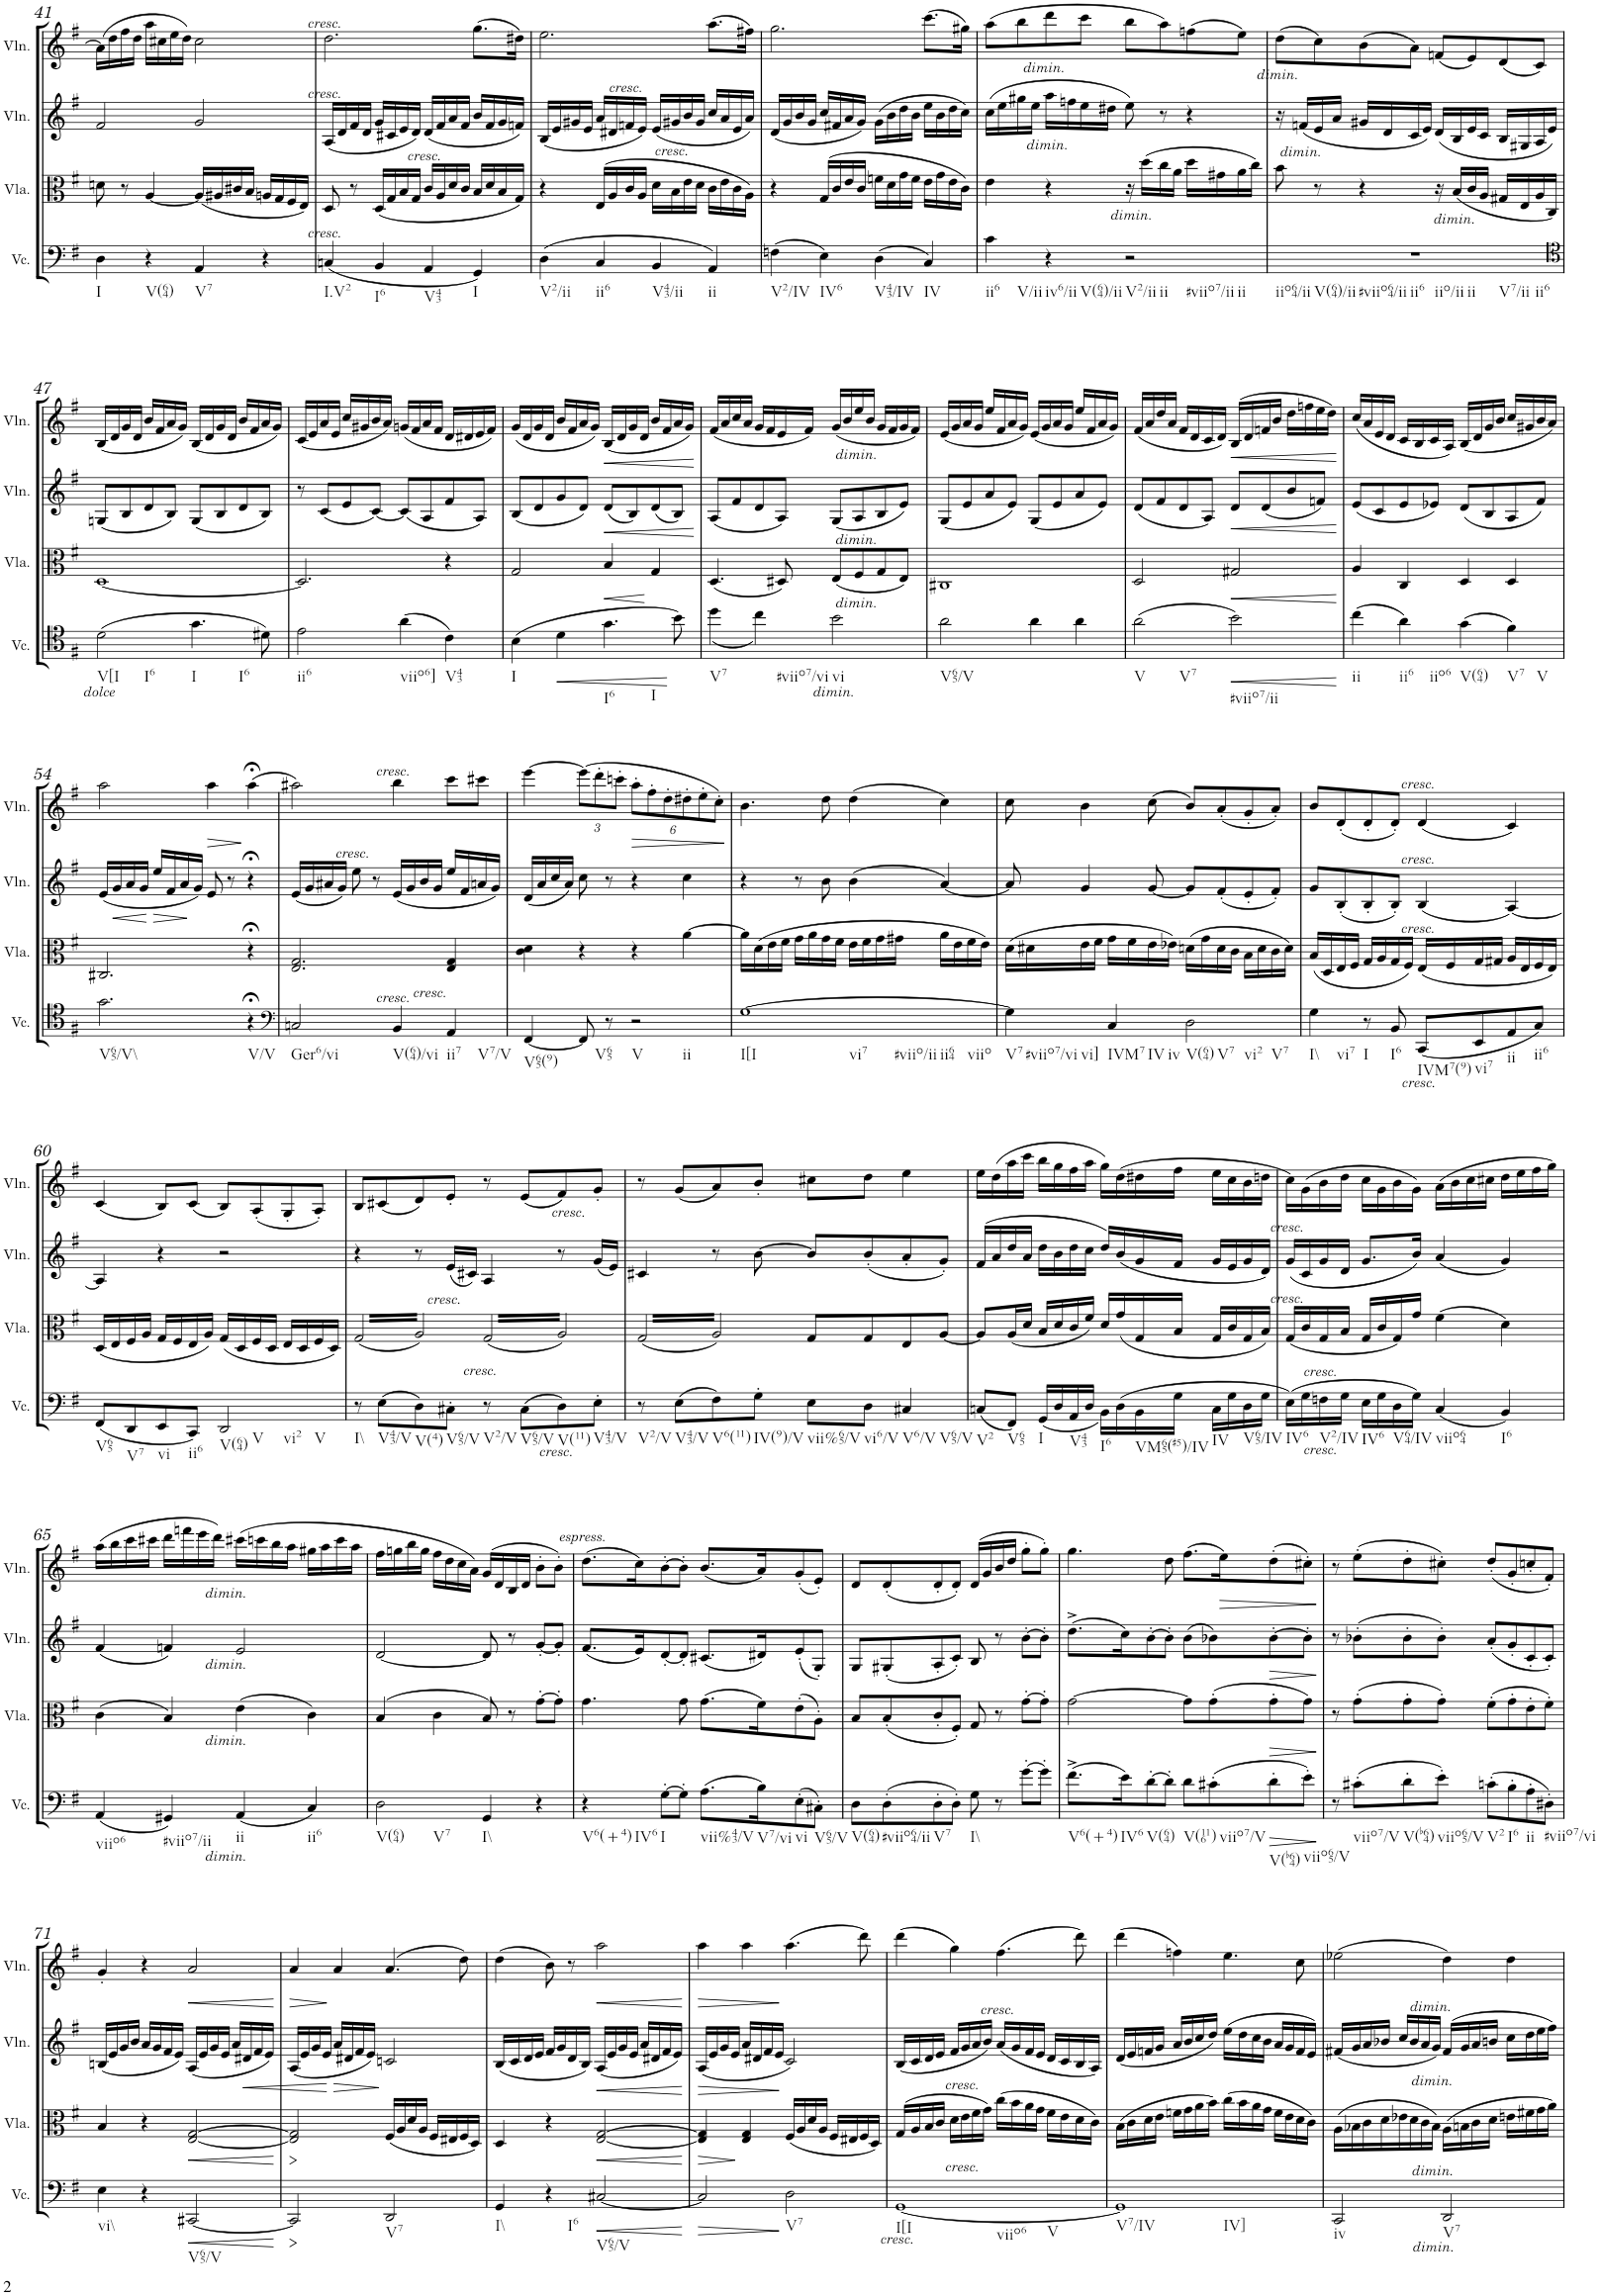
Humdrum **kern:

**kern	**dynam	**kern	**dynam	**kern	**dynam	**kern	**dynam
*part4	*part4	*part3	*part3	*part2	*part2	*part1	*part1
*staff4	*staff4	*staff3	*staff3	*staff2	*staff2	*staff1	*staff1
*I"Violoncello	*	*I"Viola	*	*I"Violin	*	*I"Violin	*
*I'Vc.	*	*I'Vla.	*	*I'Vln.	*	*I'Vln.	*
!!LO:PB:g=z
*clefF4	*	*clefC3	*	*clefG2	*	*clefG2	*
*k[f#]	*	*k[f#]	*	*k[f#]	*	*k[f#]	*
*M4/4	*	*M4/4	*	*M4/4	*	*M4/4	*
*met(c)	*	*met(c)	*	*met(c)	*	*met(c)	*
=41	=41	=41	=41	=41	=41	=41	=41
!LO:TX:b:t=I	!	!	!	!	!	!	!
4D\	.	8dn\	.	2f#/	.	(16a\LL]	.
.	.	.	.	.	.	16dd\	.
.	.	8r	.	.	.	16ff#\	.
.	.	.	.	.	.	16dd\JJ	.
!LO:TX:b:t=V(64)	!	!	!	!	!	!	!
4r	.	[4A/	.	.	.	16aa\LL	.
.	.	.	.	.	.	16cc#X\	.
.	.	.	.	.	.	16ee\	.
.	.	.	.	.	.	16dd\JJ)	.
!LO:TX:b:t=V7	!	!	!	!	!	!	!
4AA/	.	(16A/LL]	.	2g/	.	2cc#\	.
.	.	16A#X/	.	.	.	.	.
.	.	16c#X/	.	.	.	.	.
.	.	16B/JJ	.	.	.	.	.
4r	.	16An/LL	.	.	.	.	.
.	.	16G/	.	.	.	.	.
.	.	16F#/	.	.	.	.	.
.	.	16E/JJ)	.	.	.	.	.
=42	=42	=42	=42	=42	=42	=42	=42
!	!	!	!	!	!	!LO:TX:a:i:t=cresc.	!
!	!	!	!	!LO:TX:a:i:t=cresc.	!	!	!
!LO:TX:a:i:t=cresc.	!	!	!	!	!	!	!
!LO:TX:b:t=I.V2	!	!	!	!	!	!	!
(4Cn/	.	8D/	.	(16A/LL	.	2.dd\	.
.	.	.	.	16d/	.	.	.
.	.	8r	.	16f#/	.	.	.
.	.	.	.	16d/JJ	.	.	.
!LO:TX:b:t=I6	!	!	!	!	!	!	!
4BB/	.	(16D/LL	.	16g/LL	.	.	.
.	.	16G/	.	16c#X/	.	.	.
.	.	16B/	.	16e/	.	.	.
.	.	16G/JJ	.	16d/JJ)	.	.	.
!	!	!LO:TX:a:i:t=cresc.	!	!	!	!	!
!LO:TX:b:t=V43	!	!	!	!	!	!	!
4AA/	.	16c/LL	.	(16d/LL	.	.	.
.	.	16A/	.	16f#/	.	.	.
.	.	16d/	.	16a/	.	.	.
.	.	16c/JJ	.	16f#/JJ	.	.	.
!LO:TX:b:t=I	!	!	!	!	!	!	!
4GG/)	.	16B/LL	.	16b/LL	.	(8.gg\L	.
.	.	16d/	.	16f#/	.	.	.
.	.	16B/	.	16g/	.	.	.
.	.	16G/JJ)	.	16fn/JJ)	.	16dd#X\Jk)	.
=43	=43	=43	=43	=43	=43	=43	=43
!LO:TX:b:t=V2/ii	!	!	!	!	!	!	!
(4D\	.	4r	.	(16B/LL	.	2.ee\	.
.	.	.	.	16e/	.	.	.
.	.	.	.	16g#X/	.	.	.
.	.	.	.	16e/JJ	.	.	.
!LO:TX:b:t=ii6	!	!	!	!	!	!	!
4C/	.	(16E/LL	.	16a/LL	.	.	.
.	.	16A/	.	16d#X/	.	.	.
!	!	!	!	!LO:TX:a:i:t=cresc.	!	!	!
.	.	16c/	.	16fn/	.	.	.
.	.	16A/JJ	.	16e/JJ)	.	.	.
!LO:TX:b:t=V43/ii	!	!	!	!	!	!	!
4BB/	.	16d\LL	.	(16e/LL	.	.	.
!	!	!LO:TX:a:i:t=cresc.	!	!	!	!	!
.	.	16B\	.	16g#X/	.	.	.
.	.	16e\	.	16b/	.	.	.
.	.	16d\JJ	.	16g#/JJ	.	.	.
!LO:TX:b:t=ii	!	!	!	!	!	!	!
4AA/)	.	16c\LL	.	16cc/LL	.	(8.aa\L	.
.	.	16e\	.	16a/	.	.	.
.	.	16c\	.	16e/	.	.	.
.	.	16A\JJ)	.	16a/JJ)	.	16ff#X\Jk)	.
=44	=44	=44	=44	=44	=44	=44	=44
!LO:TX:b:t=V2/IV	!	!	!	!	!	!	!
(4Fn\	.	4r	.	(16d/LL	.	2.gg\	.
.	.	.	.	16g/	.	.	.
.	.	.	.	16b/	.	.	.
.	.	.	.	16g/JJ	.	.	.
!LO:TX:b:t=IV6	!	!	!	!	!	!	!
4E\)	.	(16G/LL	.	16cc/LL	.	.	.
.	.	16c/	.	16f#X/	.	.	.
.	.	16e/	.	16a/	.	.	.
.	.	16c/JJ	.	16g/JJ)	.	.	.
!LO:TX:b:t=V43/IV	!	!	!	!	!	!	!
(4D\	.	16fn\LL	.	(16g\LL	.	.	.
.	.	16d\	.	16b\	.	.	.
.	.	16g\	.	16dd\	.	.	.
.	.	16f\JJ	.	16b\JJ	.	.	.
!LO:TX:b:t=IV	!	!	!	!	!	!	!
4C/)	.	16e\LL	.	16ee\LL	.	(8.ccc\L	.
.	.	16g\	.	16b\	.	.	.
.	.	16e\	.	16dd\	.	.	.
.	.	16c\JJ)	.	16cc\JJ)	.	16gg#X\Jk)	.
=45	=45	=45	=45	=45	=45	=45	=45
!LO:TX:b:t=ii6	!	!	!	!	!	!	!
!LO:TX:b:t=V/ii	!	!	!	!	!	!	!
4c\	.	4e\	.	(16cc\LL	.	(8aa\L	.
.	.	.	.	16ee\	.	.	.
.	.	.	.	16gg#X\	.	8bb\	.
.	.	.	.	16ee\JJ	.	.	.
!	!	!	!	!	!	!LO:TX:b:i:t=dimin.	!
!	!	!	!	!LO:TX:b:i:t=dimin.	!	!	!
!LO:TX:b:t=iv6/ii	!	!	!	!	!	!	!
!LO:TX:b:t=V(64)/ii	!	!	!	!	!	!	!
4r	.	4r	.	16aa\LL	.	8ddd\	.
.	.	.	.	16ffn\	.	.	.
.	.	.	.	16ee\	.	8ccc\J	.
.	.	.	.	16dd#X\JJ	.	.	.
!LO:TX:b:t=V2/ii	!	!	!	!	!	!	!
!LO:TX:b:t=ii	!	!	!	!	!	!	!
!LO:TX:b:t=#viio7/ii	!	!	!	!	!	!	!
!LO:TX:b:t=ii	!	!	!	!	!	!	!
2r	.	16r	.	8ee\)	.	8bb\L	.
!	!	!LO:TX:b:i:t=dimin.	!	!	!	!	!
.	.	(16dd\LL	.	.	.	.	.
.	.	16cc\	.	8r	.	8aa\)	.
.	.	16a\JJ	.	.	.	.	.
.	.	16dd\LL	.	4r	.	(8ffn\	.
.	.	16g#X\	.	.	.	.	.
.	.	16a\	.	.	.	8ee\J)	.
.	.	16cc\JJ)	.	.	.	.	.
=46	=46	=46	=46	=46	=46	=46	=46
!	!	!	!	!	!	!LO:TX:b:i:t=dimin.	!
!LO:TX:b:t=iio64/ii	!	!	!	!	!	!	!
!LO:TX:b:t=V(64)/ii	!	!	!	!	!	!	!
!LO:TX:b:t=#viio64/ii	!	!	!	!	!	!	!
!LO:TX:b:t=ii6	!	!	!	!	!	!	!
!LO:TX:b:t=iio/ii	!	!	!	!	!	!	!
!LO:TX:b:t=ii	!	!	!	!	!	!	!
!LO:TX:b:t=V7/ii	!	!	!	!	!	!	!
!LO:TX:b:t=ii6	!	!	!	!	!	!	!
1r	.	8b\	.	16r	.	(8dd\L	.
!	!	!	!	!LO:TX:b:i:t=dimin.	!	!	!
.	.	.	.	(16fn/LL	.	.	.
.	.	8r	.	16e/	.	8cc\)	.
.	.	.	.	16a/JJ	.	.	.
.	.	4r	.	16g#X/LL	.	(8b\	.
.	.	.	.	16d/	.	.	.
.	.	.	.	16c/	.	8a\J)	.
.	.	.	.	16e/JJ)	.	.	.
.	.	16r	.	(16d/LL	.	(8fn/L	.
!	!	!LO:TX:b:i:t=dimin.	!	!	!	!	!
.	.	(16B/LL	.	16B/	.	.	.
.	.	16c/	.	16e/	.	8e/)	.
.	.	16A/JJ	.	16c/JJ	.	.	.
.	.	16G#X/LL	.	16B/LL	.	(8d/	.
.	.	16E/	.	16G#X/	.	.	.
.	.	16A/	.	16A/	.	8c/J)	.
.	.	16C/JJ)	.	16e/JJ)	.	.	.
!!LO:LB:g=z
=47	=47	=47	=47	=47	=47	=47	=47
*clefC4	*	*	*	*	*	*	*
!LO:TX:b:i:t=dolce	!	!	!	!	!	!	!
!LO:TX:b:t=V[I	!	!	!	!	!	!	!
!LO:TX:b:t=I6	!	!	!	!	!	!	!
(2d\	.	[1D	.	(8Gn/L	.	(16B/LL	.
.	.	.	.	.	.	16d/	.
.	.	.	.	8B/	.	16g/	.
.	.	.	.	.	.	16d/JJ	.
.	.	.	.	8d/	.	16b/LL	.
.	.	.	.	.	.	16f#/	.
.	.	.	.	8B/J)	.	16a/	.
.	.	.	.	.	.	16g/JJ)	.
!LO:TX:b:t=I	!	!	!	!	!	!	!
!LO:TX:b:t=I6	!	!	!	!	!	!	!
4.g\	.	.	.	(8G/L	.	(16B/LL	.
.	.	.	.	.	.	16d/	.
.	.	.	.	8B/	.	16g/	.
.	.	.	.	.	.	16d/JJ	.
.	.	.	.	8d/	.	16b/LL	.
.	.	.	.	.	.	16f#/	.
8d#X\)	.	.	.	8B/J)	.	16a/	.
.	.	.	.	.	.	16g/JJ)	.
=48	=48	=48	=48	=48	=48	=48	=48
!LO:TX:b:t=ii6	!	!	!	!	!	!	!
2e\	.	2.D/]	.	8r	.	(16c/LL	.
.	.	.	.	.	.	16e/	.
.	.	.	.	(8c/L	.	16a/	.
.	.	.	.	.	.	16e/JJ	.
.	.	.	.	8e/	.	16cc/LL	.
.	.	.	.	.	.	16g#X/	.
.	.	.	.	[8c/J)	.	16b/	.
.	.	.	.	.	.	16a/JJ)	.
!LO:TX:b:t=viio6]	!	!	!	!	!	!	!
(4a\	.	.	.	(8c/L]	.	(16gn/LL	.
.	.	.	.	.	.	16f#/	.
.	.	.	.	8A/	.	16a/	.
.	.	.	.	.	.	16f#/JJ	.
!LO:TX:b:t=V43	!	!	!	!	!	!	!
4c\)	.	4r	.	8f#/	.	16d/LL	.
.	.	.	.	.	.	16d#X/	.
.	.	.	.	8A/J)	.	16e/	.
.	.	.	.	.	.	16f#/JJ)	.
=49	=49	=49	=49	=49	=49	=49	=49
!LO:TX:b:t=I	!	!	!	!	!	!	!
(4B\	.	2G/	.	(8B/L	.	(16g/LL	.
.	.	.	.	.	.	16d/	.
.	.	.	.	8d/	.	16g/	.
.	.	.	.	.	.	16d/JJ	.
!	!LO:HP:b	!	!	!	!	!	!
4d\	<	.	.	8g/	.	16b/LL	.
.	.	.	.	.	.	16f#/	.
.	.	.	.	8d/J)	.	16a/	.
.	.	.	.	.	.	16g/JJ)	.
!LO:TX:b:t=I6	!	!	!	!	!	!	!
!LO:TX:b:t=I	!	!	!	!	!	!	!
!	!	!	!LO:HP:b	!	!LO:HP:b	!	!LO:HP:b
4.g\	.	4B/	<	(8d/L	<	(16B/LL	<
.	.	.	.	.	.	16d/	.
.	.	.	.	8B/)	.	16g/	.
.	.	.	.	.	.	16d/JJ	.
.	.	4G/	[	(8d/	.	16b/LL	.
.	.	.	.	.	.	16f#/	.
8b\)	[	.	.	8B/J)	.	16a/	.
.	.	.	.	.	.	16g/JJ)	.
.	.	.	.	.	[	.	[
=50	=50	=50	=50	=50	=50	=50	=50
!LO:TX:b:t=V7	!	!	!	!	!	!	!
(<4dd\	.	(4.D/	.	(8A/L	.	(16f#/LL	.
.	.	.	.	.	.	16a/	.
.	.	.	.	8f#/	.	16cc/	.
.	.	.	.	.	.	16a/JJ	.
!LO:TX:b:t=#viio7/vi	!	!	!	!	!	!	!
4cc\)	.	.	.	8d/	.	16g/LL	.
.	.	.	.	.	.	16f#/	.
.	.	8D#X/)	.	8A/J)	.	16e/	.
.	.	.	.	.	.	16f#/JJ)	.
!LO:TX:b:i:t=dimin.	!	!	!	!	!	!	!
!LO:TX:b:t=vi	!	!	!	!	!	!	!
2b\	.	(8E/L	.	(8G/L	.	(16g/LL	.
.	.	.	.	.	.	16b/	.
!	!	!	!	!	!	!LO:TX:b:i:t=dimin.	!
!	!	!	!	!LO:TX:b:i:t=dimin.	!	!	!
!	!	!LO:TX:b:i:t=dimin.	!	!	!	!	!
.	.	8F#/	.	8A/	.	16ee/	.
.	.	.	.	.	.	16b/JJ	.
.	.	8G/	.	8B/	.	16g/LL	.
.	.	.	.	.	.	16f#/	.
.	.	8E/J)	.	8e/J)	.	16g/	.
.	.	.	.	.	.	16f#/JJ)	.
=51	=51	=51	=51	=51	=51	=51	=51
!LO:TX:b:t=V65/V	!	!	!	!	!	!	!
2a\	.	1C#X	.	(8G/L	.	(16e/LL	.
.	.	.	.	.	.	16g/	.
.	.	.	.	8e/	.	16a/	.
.	.	.	.	.	.	16g/JJ	.
.	.	.	.	8a/	.	16ee/LL	.
.	.	.	.	.	.	16f#/	.
.	.	.	.	8e/J)	.	16a/	.
.	.	.	.	.	.	16g/JJ)	.
4a\	.	.	.	(8G/L	.	(16e/LL	.
.	.	.	.	.	.	16g/	.
.	.	.	.	8e/	.	16a/	.
.	.	.	.	.	.	16g/JJ	.
4a\	.	.	.	8a/	.	16ee/LL	.
.	.	.	.	.	.	16f#/	.
.	.	.	.	8e/J)	.	16a/	.
.	.	.	.	.	.	16g/JJ)	.
=52	=52	=52	=52	=52	=52	=52	=52
!LO:TX:b:t=V	!	!	!	!	!	!	!
!LO:TX:b:t=V7	!	!	!	!	!	!	!
(2a\	.	2D/	.	(8d/L	.	(16f#/LL	.
.	.	.	.	.	.	16a/	.
.	.	.	.	8f#/	.	16dd/	.
.	.	.	.	.	.	16a/JJ	.
.	.	.	.	8d/	.	16f#/LL	.
.	.	.	.	.	.	16d/	.
.	.	.	.	8A/J)	.	16c/	.
.	.	.	.	.	.	16d/JJ)	.
!LO:TX:b:t=#viio7/ii	!	!	!	!	!	!	!
!	!LO:HP:b	!	!LO:HP:b	!	!LO:HP:b	!	!LO:HP:b
2b\)	<	2G#X/	<	8d/L	<	(16B/LL	<
.	.	.	.	.	.	16d/	.
.	.	.	.	(8d/	.	16fn/	.
.	.	.	.	.	.	16b/JJ	.
.	.	.	.	8b/	.	16dd\LL	.
.	.	.	.	.	.	16ffn\	.
.	.	.	.	8fn/J)	.	16ee\	.
.	.	.	.	.	.	16dd\JJ)	.
.	[	.	[	.	[	.	[
=53	=53	=53	=53	=53	=53	=53	=53
!LO:TX:b:t=ii	!	!	!	!	!	!	!
(4cc\	.	4A/	.	(8e/L	.	(16cc/LL	.
.	.	.	.	.	.	16a/	.
.	.	.	.	8c/	.	16e/	.
.	.	.	.	.	.	16d/JJ	.
!LO:TX:b:t=ii6	!	!	!	!	!	!	!
!LO:TX:b:t=iio6	!	!	!	!	!	!	!
4a\)	.	4C/	.	8e/	.	16c/LL	.
.	.	.	.	.	.	16B/	.
.	.	.	.	8e-X/J)	.	16c/	.
.	.	.	.	.	.	16A/JJ)	.
!LO:TX:b:t=V(64)	!	!	!	!	!	!	!
(4g\	.	4D/	.	(8d/L	.	(16B/LL	.
.	.	.	.	.	.	16d/	.
.	.	.	.	8B/	.	16g/	.
.	.	.	.	.	.	16b/JJ	.
!LO:TX:b:t=V7	!	!	!	!	!	!	!
!LO:TX:b:t=V	!	!	!	!	!	!	!
4f#\)	.	4D/	.	8A/	.	16cc/LL	.
.	.	.	.	.	.	16g#X/	.
.	.	.	.	8f#/J)	.	16b/	.
.	.	.	.	.	.	16a/JJ)	.
!!LO:LB:g=z
=54	=54	=54	=54	=54	=54	=54	=54
!LO:TX:b:t=V65/V\\	!	!	!	!	!	!	!
2.g\	.	2.C#X/	.	(16e/LL	.	2aa\	.
!	!	!	!	!	!LO:HP:b	!	!
.	.	.	.	16g/	<	.	.
.	.	.	.	16a/	.	.	.
.	.	.	.	16g/JJ	.	.	.
!	!	!	!	!	!LO:HP:n=1:b	!	!
.	.	.	.	16ee/LL	[ >	.	.
.	.	.	.	16f#/	.	.	.
.	.	.	.	16a/	.	.	.
.	.	.	.	16g/JJ)	]	.	.
!	!	!	!	!	!	!	!LO:HP:b
.	.	.	.	8e/	.	4aa\	>
.	.	.	.	8r	.	.	.
!LO:TX:b:t=V/V	!	!	!	!	!	!	!
4r;<	.	4r;<	.	4r;<	.	(4aa;<\	]
=55	=55	=55	=55	=55	=55	=55	=55
*clefF4	*	*	*	*	*	*	*
!LO:TX:b:t=Ger6/vi	!	!	!	!	!	!	!
2Cn/	.	2.E/ 2.G/	.	(16e/LL	.	2aa#X\)	.
.	.	.	.	16g/	.	.	.
.	.	.	.	16a#X/	.	.	.
.	.	.	.	16g/JJ)	.	.	.
!	!	!	!	!LO:TX:a:i:t=cresc.	!	!	!
.	.	.	.	8ee\	.	.	.
.	.	.	.	8r	.	.	.
!	!	!	!	!	!	!LO:TX:a:i:t=cresc.	!
!LO:TX:a:i:t=cresc.	!	!	!	!	!	!	!
!LO:TX:b:t=V(64)/vi	!	!	!	!	!	!	!
4BB/	.	.	.	(16e/LL	.	4bb\	.
.	.	.	.	16g/	.	.	.
.	.	.	.	16b/	.	.	.
.	.	.	.	16g/JJ	.	.	.
!	!	!LO:TX:b:i:t=cresc.	!	!	!	!	!
!LO:TX:b:t=ii7	!	!	!	!	!	!	!
!LO:TX:b:t=V7/V	!	!	!	!	!	!	!
4AA/	.	4E/ 4G/	.	16ee/LL	.	8ccc\L	.
.	.	.	.	16f#/	.	.	.
.	.	.	.	16an/	.	8ccc#X\J	.
.	.	.	.	16g/JJ)	.	.	.
=56	=56	=56	=56	=56	=56	=56	=56
!LO:TX:b:t=V65(9)	!	!	!	!	!	!	!
[4FF#/	.	4c\ 4d\	.	(16d/LL	.	[4eee\	.
.	.	.	.	16a/	.	.	.
.	.	.	.	16cc/	.	.	.
.	.	.	.	16a/JJ)	.	.	.
*	*	*	*	*	*	*Xbrackettup	*
!LO:TX:b:t=V65	!	!	!	!	!	!	!
8FF#/]	.	4r	.	8cc\	.	(12eee\L]	.
.	.	.	.	.	.	12ddd'\	.
8r	.	.	.	8r	.	.	.
.	.	.	.	.	.	12cccn'\J	.
!LO:TX:b:t=V	!	!	!	!	!	!	!
!LO:TX:b:t=ii	!	!	!	!	!	!	!
!	!	!	!	!	!	!	!LO:HP:b
2r	.	4r	.	4r	.	12aa'\L	>
.	.	.	.	.	.	12ff#'\	.
.	.	.	.	.	.	12dd'\	.
.	.	[4a\	.	4cc\	.	12dd#X'\	.
.	.	.	.	.	.	12ee'\	.
.	.	.	.	.	.	12cc'\J)	.
.	.	.	.	.	.	.	]
=57	=57	=57	=57	=57	=57	=57	=57
!LO:TX:b:t=I[I	!	!	!	!	!	!	!
!LO:TX:b:t=vi7	!	!	!	!	!	!	!
!LO:TX:b:t=#viio/ii	!	!	!	!	!	!	!
!LO:TX:b:t=ii64	!	!	!	!	!	!	!
!LO:TX:b:t=viio	!	!	!	!	!	!	!
[1G	.	16a\LL]	.	4r	.	4.b\	.
.	.	(16d\	.	.	.	.	.
.	.	16e\	.	.	.	.	.
.	.	16f#\JJ	.	.	.	.	.
.	.	16g\LL	.	8r	.	.	.
.	.	16a\	.	.	.	.	.
.	.	16g\	.	8b\	.	8dd\	.
.	.	16f#\JJ	.	.	.	.	.
.	.	16e\LL	.	(4b\	.	(4dd\	.
.	.	16f#\	.	.	.	.	.
.	.	16g\	.	.	.	.	.
.	.	16g#X\JJ	.	.	.	.	.
.	.	16a\LL	.	[4a/)	.	4cc\)	.
.	.	16e\	.	.	.	.	.
.	.	16f#\	.	.	.	.	.
.	.	16e\JJ)	.	.	.	.	.
=58	=58	=58	=58	=58	=58	=58	=58
!LO:TX:b:t=V7	!	!	!	!	!	!	!
!LO:TX:b:t=#viio7/vi	!	!	!	!	!	!	!
!LO:TX:b:t=vi]	!	!	!	!	!	!	!
4G\]	.	(16d\LL	.	8a/]	.	8cc\	.
.	.	16d#X\	.	.	.	.	.
.	.	16e\	.	4g/	.	4b\	.
.	.	16f#\JJ	.	.	.	.	.
!LO:TX:b:t=IVM7	!	!	!	!	!	!	!
!LO:TX:b:t=IV	!	!	!	!	!	!	!
!LO:TX:b:t=iv	!	!	!	!	!	!	!
4C/	.	16g\LL	.	.	.	.	.
.	.	16f#\	.	.	.	.	.
.	.	16e\	.	[8g/	.	(8cc\	.
.	.	16e-X\JJ)	.	.	.	.	.
!LO:TX:b:t=V(64)	!	!	!	!	!	!	!
!LO:TX:b:t=V7	!	!	!	!	!	!	!
!LO:TX:b:t=vi2	!	!	!	!	!	!	!
!LO:TX:b:t=V7	!	!	!	!	!	!	!
2D\	.	(16dn\LL	.	8g/L]	.	8b/L)	.
.	.	16g\	.	.	.	.	.
.	.	16d\	.	(8f#'/	.	(8a'/	.
.	.	16c\JJ	.	.	.	.	.
.	.	16B\LL	.	8e'/	.	8g'/	.
.	.	16d\	.	.	.	.	.
.	.	16c\	.	8f#'/J)	.	8a'/J)	.
.	.	16d\JJ)	.	.	.	.	.
=59	=59	=59	=59	=59	=59	=59	=59
!LO:TX:b:t=I\\	!	!	!	!	!	!	!
!LO:TX:b:t=vi7	!	!	!	!	!	!	!
4G\	.	(16B/LL	.	8g/L	.	8b/L	.
.	.	16D/	.	.	.	.	.
.	.	16E/	.	(8B'/	.	(8d'/	.
.	.	16F#/JJ	.	.	.	.	.
!LO:TX:b:t=I	!	!	!	!	!	!	!
8r	.	16G/LL	.	8B'/	.	8d'/	.
.	.	16A/	.	.	.	.	.
!LO:TX:b:t=I6	!	!	!	!	!	!	!
8BB/	.	16G/	.	8B'/J)	.	8d'/J)	.
.	.	16F#/JJ)	.	.	.	.	.
!	!	!	!	!	!	!LO:TX:a:i:t=cresc.	!
!	!	!	!	!LO:TX:a:i:t=cresc.	!	!	!
!	!	!LO:TX:a:i:t=cresc.	!	!	!	!	!
!LO:TX:b:i:t=cresc.	!	!	!	!	!	!	!
!LO:TX:b:t=IVM7(9)	!	!	!	!	!	!	!
(8CC/L	.	(16E/LL	.	(4B/	.	(4d/	.
.	.	16F#/	.	.	.	.	.
!LO:TX:b:t=vi7	!	!	!	!	!	!	!
8EE/	.	16G/	.	.	.	.	.
.	.	16G#X/JJ	.	.	.	.	.
!LO:TX:b:t=ii	!	!	!	!	!	!	!
8AA/	.	16A/LL	.	[4A/)	.	4c/)	.
.	.	16E/	.	.	.	.	.
!LO:TX:b:t=ii6	!	!	!	!	!	!	!
8C/J)	.	16F#/	.	.	.	.	.
.	.	16E/JJ)	.	.	.	.	.
!!LO:LB:g=z
=60	=60	=60	=60	=60	=60	=60	=60
!LO:TX:b:t=V65	!	!	!	!	!	!	!
(8FF#/L	.	(16D/LL	.	4A/]	.	(4c/	.
.	.	16E/	.	.	.	.	.
!LO:TX:b:t=V7	!	!	!	!	!	!	!
8DD/	.	16F#/	.	.	.	.	.
.	.	16A/JJ	.	.	.	.	.
!LO:TX:b:t=vi	!	!	!	!	!	!	!
8EE/	.	16G/LL	.	4r	.	8B/L)	.
.	.	16F#/	.	.	.	.	.
!LO:TX:b:t=ii6	!	!	!	!	!	!	!
8CC/J)	.	16E/	.	.	.	(8c/J	.
.	.	16A/JJ)	.	.	.	.	.
!LO:TX:b:t=V(64)	!	!	!	!	!	!	!
!LO:TX:b:t=V	!	!	!	!	!	!	!
!LO:TX:b:t=vi2	!	!	!	!	!	!	!
!LO:TX:b:t=V	!	!	!	!	!	!	!
2DD/	.	(16G/LL	.	2r	.	8B/L)	.
.	.	16D/	.	.	.	.	.
.	.	16F#/	.	.	.	(8A'/	.
.	.	16D/JJ	.	.	.	.	.
.	.	16E/LL	.	.	.	8G'/	.
.	.	16D/	.	.	.	.	.
.	.	16F#/	.	.	.	8A'/J)	.
.	.	16D/JJ)	.	.	.	.	.
=61	=61	=61	=61	=61	=61	=61	=61
!LO:TX:b:t=I\\	!	!	!	!	!	!	!
*	*	*tremolo	*	*	*	*	*
8r	.	(32G/LLL	.	4r	.	8B/L	.
.	.	32A/)	.	.	.	.	.
.	.	32G/	.	.	.	.	.
.	.	32A/)	.	.	.	.	.
!LO:TX:b:t=V43/V	!	!	!	!	!	!	!
(8E\L	.	32G/	.	.	.	(8c#X/	.
.	.	32A/)	.	.	.	.	.
.	.	32G/	.	.	.	.	.
.	.	32A/)	.	.	.	.	.
!LO:TX:b:t=V(4)	!	!	!	!	!	!	!
8D\)	.	32G/	.	8r	.	8d/)	.
.	.	32A/)	.	.	.	.	.
.	.	32G/	.	.	.	.	.
.	.	32A/)	.	.	.	.	.
!	!	!	!	!LO:TX:b:i:t=cresc.	!	!	!
!LO:TX:b:t=V65/V	!	!	!	!	!	!	!
8C#X'\J	.	32G/	.	(16e/LL	.	8e'/J	.
.	.	32A/)	.	.	.	.	.
.	.	32G/	.	16c#X/JJ)	.	.	.
.	.	32A/)JJJ	.	.	.	.	.
!	!	!LO:TX:b:i:t=cresc.	!	!	!	!	!
!LO:TX:b:t=V2/V	!	!	!	!	!	!	!
8r	.	(32G/LLL	.	4A/	.	8r	.
.	.	32A/)	.	.	.	.	.
.	.	32G/	.	.	.	.	.
.	.	32A/)	.	.	.	.	.
!	!	!	!	!	!	!LO:TX:b:i:t=cresc.	!
!LO:TX:b:t=V65/V	!	!	!	!	!	!	!
(8C#\L	.	32G/	.	.	.	(8e/L	.
.	.	32A/)	.	.	.	.	.
.	.	32G/	.	.	.	.	.
.	.	32A/)	.	.	.	.	.
!LO:TX:b:i:t=cresc.	!	!	!	!	!	!	!
!LO:TX:b:t=V(11)	!	!	!	!	!	!	!
8D\)	.	32G/	.	8r	.	8f#/)	.
.	.	32A/)	.	.	.	.	.
.	.	32G/	.	.	.	.	.
.	.	32A/)	.	.	.	.	.
!LO:TX:b:t=V43/V	!	!	!	!	!	!	!
8E'\J	.	32G/	.	(16g/LL	.	8g'/J	.
.	.	32A/)	.	.	.	.	.
.	.	32G/	.	16e/JJ)	.	.	.
.	.	32A/)JJJ	.	.	.	.	.
=62	=62	=62	=62	=62	=62	=62	=62
!LO:TX:b:t=V2/V	!	!	!	!	!	!	!
8r	.	(32G/LLL	.	4c#X/	.	8r	.
.	.	32A/)	.	.	.	.	.
.	.	32G/	.	.	.	.	.
.	.	32A/)	.	.	.	.	.
!LO:TX:b:t=V43/V	!	!	!	!	!	!	!
(8E\L	.	32G/	.	.	.	(8g/L	.
.	.	32A/)	.	.	.	.	.
.	.	32G/	.	.	.	.	.
.	.	32A/)	.	.	.	.	.
!LO:TX:b:t=V6(11)	!	!	!	!	!	!	!
8F#\)	.	32G/	.	8r	.	8a/)	.
.	.	32A/)	.	.	.	.	.
.	.	32G/	.	.	.	.	.
.	.	32A/)	.	.	.	.	.
!LO:TX:b:t=IV(9)/V	!	!	!	!	!	!	!
8G'\J	.	32G/	.	[8b\	.	8b'/J	.
.	.	32A/)	.	.	.	.	.
.	.	32G/	.	.	.	.	.
.	.	32A/)JJJ	.	.	.	.	.
*	*	*Xtremolo	*	*	*	*	*
!LO:TX:b:t=vii%65/V	!	!	!	!	!	!	!
8E\L	.	8G/L	.	8b/L]	.	8cc#X\L	.
.	.	.	.	.	.	.	.
.	.	.	.	.	.	.	.
.	.	.	.	.	.	.	.
!LO:TX:b:t=vi6/V	!	!	!	!	!	!	!
8D\J	.	8G/	.	(8b'/	.	8dd\J	.
.	.	.	.	.	.	.	.
.	.	.	.	.	.	.	.
.	.	.	.	.	.	.	.
!LO:TX:b:t=V6/V	!	!	!	!	!	!	!
!LO:TX:b:t=V65/V	!	!	!	!	!	!	!
4C#X/	.	8E/	.	8a'/	.	4ee\	.
.	.	[8A/J	.	8g'/J)	.	.	.
=63	=63	=63	=63	=63	=63	=63	=63
!LO:TX:b:t=V2	!	!	!	!	!	!	!
(8Cn/L	.	8A/L]	.	(16f#/LL	.	16ee\LL	.
.	.	.	.	16a/	.	(16dd\	.
!LO:TX:b:t=V65	!	!	!	!	!	!	!
8FF#/J)	.	(16A/L	.	16dd/	.	16aa\	.
.	.	16d/JJ	.	16a/JJ	.	16ccc\JJ	.
!LO:TX:b:t=I	!	!	!	!	!	!	!
(<16GG/LL	.	16B/LL	.	16dd\LL	.	16bb\LL	.
16D/	.	16d/	.	16b\	.	16gg\	.
!LO:TX:b:t=V43	!	!	!	!	!	!	!
16AA/	.	16c/	.	16dd\	.	16ff#\	.
16D/JJ	.	16f#/JJ)	.	16cc\JJ	.	16aa\JJ	.
!LO:TX:b:t=I6	!	!	!	!	!	!	!
16BB\LL)	.	16d/LL	.	16dd/LL)	.	16gg\LL)	.
(16D\	.	(16g/	.	(16b/	.	(16dd\	.
!LO:TX:b:t=VM65(#5)/IV	!	!	!	!	!	!	!
16BB\	.	16G/	.	16g/	.	16dd#X\	.
16G\JJ	.	16B/JJ	.	16f#/JJ	.	16ff#\JJ	.
!LO:TX:b:t=IV	!	!	!	!	!	!	!
16C\LL	.	16G/LL	.	16g/LL	.	16ee\LL	.
16G\	.	16c/	.	16e/	.	16cc\	.
!LO:TX:b:t=V65/IV	!	!	!	!	!	!	!
16D\	.	16G/	.	16g/	.	16b\	.
16G\JJ	.	16B/JJ)	.	16d/JJ)	.	16ddn\JJ	.
=64	=64	=64	=64	=64	=64	=64	=64
!	!	!	!	!	!	!LO:TX:b:i:t=cresc.	!
!	!	!	!	!LO:TX:b:i:t=cresc.	!	!	!
!LO:TX:b:t=IV6	!	!	!	!	!	!	!
(16E\LL)	.	(16G/LL	.	(16g/LL	.	16cc\LL)	.
16G\	.	16c/	.	16c/	.	(16g\	.
!	!	!LO:TX:b:i:t=cresc.	!	!	!	!	!
!LO:TX:b:i:t=cresc.	!	!	!	!	!	!	!
!LO:TX:b:t=V2/IV	!	!	!	!	!	!	!
16Fn\	.	16G/	.	16g/	.	16b\	.
16G\JJ	.	16B/JJ	.	16d/JJ	.	16dd\JJ	.
!LO:TX:b:t=IV6	!	!	!	!	!	!	!
16E\LL	.	16G/LL	.	8.g/L	.	16cc\LL	.
16G\	.	16c/	.	.	.	16g\	.
!LO:TX:b:t=V64/IV	!	!	!	!	!	!	!
16D\	.	16G/)	.	.	.	16b\	.
16G\JJ)	.	16g/JJ	.	16b/Jk)	.	16g\JJ)	.
!LO:TX:b:t=viio64	!	!	!	!	!	!	!
(4C/	.	(4f#\	.	(4a/	.	(16a\LL	.
.	.	.	.	.	.	16b\	.
.	.	.	.	.	.	16cc\	.
.	.	.	.	.	.	16cc#X\JJ	.
!LO:TX:b:t=I6	!	!	!	!	!	!	!
4BB/)	.	4d\)	.	4g/)	.	16dd\LL	.
.	.	.	.	.	.	16ee\	.
.	.	.	.	.	.	16ff#\	.
.	.	.	.	.	.	16gg\JJ)	.
!!LO:LB:g=z
=65	=65	=65	=65	=65	=65	=65	=65
!LO:TX:b:t=viio6	!	!	!	!	!	!	!
(4AA/	.	(4c\	.	(4f#/	.	(16aa\LL	.
.	.	.	.	.	.	16bb\	.
.	.	.	.	.	.	16ccc\	.
.	.	.	.	.	.	16ccc#X\JJ	.
!LO:TX:b:t=#viio7/ii	!	!	!	!	!	!	!
4GG#X/)	.	4B/)	.	4fn/)	.	16ddd\LL	.
.	.	.	.	.	.	16fffn\	.
.	.	.	.	.	.	16eee\	.
.	.	.	.	.	.	16ddd\JJ)	.
!	!	!	!	!	!	!LO:TX:b:i:t=dimin.	!
!	!	!	!	!LO:TX:b:i:t=dimin.	!	!	!
!	!	!LO:TX:b:i:t=dimin.	!	!	!	!	!
!LO:TX:b:i:t=dimin.	!	!	!	!	!	!	!
!LO:TX:b:t=ii	!	!	!	!	!	!	!
(4AA/	.	(4e\	.	2e/	.	(16ccc#X\LL	.
.	.	.	.	.	.	16cccn\	.
.	.	.	.	.	.	16bb\	.
.	.	.	.	.	.	16aa\JJ	.
!LO:TX:b:t=ii6	!	!	!	!	!	!	!
4C/)	.	4c\)	.	.	.	16gg#X\LL	.
.	.	.	.	.	.	16aa\	.
.	.	.	.	.	.	16ccc\	.
.	.	.	.	.	.	16aa\JJ	.
=66	=66	=66	=66	=66	=66	=66	=66
!LO:TX:b:t=V(64)	!	!	!	!	!	!	!
!LO:TX:b:t=V7	!	!	!	!	!	!	!
2D\	.	(4B/	.	[2d/	.	16ff#\LL	.
.	.	.	.	.	.	16ggn\	.
.	.	.	.	.	.	16bb\	.
.	.	.	.	.	.	16gg\JJ	.
.	.	4c\	.	.	.	16ff#\LL	.
.	.	.	.	.	.	16dd\	.
.	.	.	.	.	.	16cc\	.
.	.	.	.	.	.	16a\JJ)	.
!LO:TX:b:t=I\\	!	!	!	!	!	!	!
4GG/	.	8B/)	.	8d/]	.	(16g/LL	.
.	.	.	.	.	.	16d/	.
.	.	8r	.	8r	.	16B/	.
.	.	.	.	.	.	16d/JJ	.
4r	.	[8g'\L	.	[8g'/L	.	8b'\L	.
.	.	8g'\J]	.	8g'/J]	.	8b'\J)	.
=67	=67	=67	=67	=67	=67	=67	=67
!	!	!	!	!	!	!LO:TX:a:i:t=espress.	!
!LO:TX:b:t=V6(+4)	!	!	!	!	!	!	!
!LO:TX:b:t=IV6	!	!	!	!	!	!	!
4r	.	4.g\	.	(8.f#/L	.	(8.dd\L	.
.	.	.	.	16e/K)	.	16cc\K)	.
!LO:TX:b:t=I	!	!	!	!	!	!	!
[8G'\L	.	.	.	[8d'/	.	[8b'\	.
8G'\J]	.	8g\	.	8d'/J]	.	8b'\J]	.
!LO:TX:b:t=vii%43/V	!	!	!	!	!	!	!
(8.A\L	.	(8.g\L	.	(8.c#X/L	.	(8.b/L	.
!LO:TX:b:t=V7/vi	!	!	!	!	!	!	!
16B\K)	.	16f#\K)	.	16d#X/K)	.	16a/K)	.
!LO:TX:b:t=vi	!	!	!	!	!	!	!
(8E'\	.	(8e'\	.	(8e'/	.	(8g'/	.
!LO:TX:b:t=V65/V	!	!	!	!	!	!	!
8C#X'\J)	.	8A'\J)	.	8G'/J)	.	8e'/J)	.
=68	=68	=68	=68	=68	=68	=68	=68
!LO:TX:b:t=V(64)	!	!	!	!	!	!	!
8D\L	.	8B/L	.	8G/L	.	8d/L	.
!LO:TX:b:t=#viio64/ii	!	!	!	!	!	!	!
(8D'\	.	(8B'/	.	(8G#X'/	.	(8d'/	.
!LO:TX:b:t=V7	!	!	!	!	!	!	!
8D'\	.	8c'/	.	8A'/	.	8d'/	.
8D'\J)	.	8F#'/J)	.	8c'/J)	.	8d'/J)	.
!LO:TX:b:t=I\\	!	!	!	!	!	!	!
8G\	.	8G/	.	8B/	.	(16d/LL	.
.	.	.	.	.	.	16g/	.
8r	.	8r	.	8r	.	16b/	.
.	.	.	.	.	.	16dd/JJ	.
[8g'\L	.	[8g'\L	.	[8b'\L	.	8gg'\L	.
8g'\J]	.	8g'\J]	.	8b'\J]	.	8gg'\J)	.
=69	=69	=69	=69	=69	=69	=69	=69
!LO:TX:b:t=V6(+4)	!	!	!	!	!	!	!
(8.f#^\L	.	[2g\	.	(8.dd^\L	.	4.gg\	.
!LO:TX:b:t=IV6	!	!	!	!	!	!	!
16e\K)	.	.	.	16cc\K)	.	.	.
!LO:TX:b:t=V(64)	!	!	!	!	!	!	!
[8d'\	.	.	.	[8b'\	.	.	.
8d'\J]	.	.	.	8b'\J]	.	8dd\	.
!LO:TX:b:t=V(116)	!	!	!	!	!	!	!
8d\L	.	8g\L]	.	(8b\L	.	(8.ff#\L	.
!LO:TX:b:t=viio7/V	!	!	!	!	!	!	!
(8c#X'\	.	(8g'\	.	8b-X\)	.	.	.
!	!	!	!	!	!	!	!LO:HP:b
.	.	.	.	.	.	16ee\K)	>
!LO:TX:b:t=V(b64)	!	!	!	!	!	!	!
!	!LO:HP:b	!	!LO:HP:b	!	!LO:HP:b	!	!
8d'\	>	8g'\	>	[8b-'\	>	(8dd'\	.
!LO:TX:b:t=viio65/V	!	!	!	!	!	!	!
8e'\J)	.	8g\J)	.	8b-'\J]	.	8cc#X'\J)	.
.	]	.	]	.	]	.	]
=70	=70	=70	=70	=70	=70	=70	=70
8r	.	8r	.	8r	.	8r	.
!LO:TX:b:t=viio7/V	!	!	!	!	!	!	!
(8c#X'\L	.	(8g'\L	.	(8b-X'\L	.	(8ee'\L	.
!LO:TX:b:t=V(b64)	!	!	!	!	!	!	!
8d'\	.	8g'\	.	8b-'\	.	8dd'\	.
!LO:TX:b:t=viio65/V	!	!	!	!	!	!	!
8e'\J)	.	8g'\J)	.	8b-'\J)	.	8cc#X'\J)	.
!LO:TX:b:t=V2	!	!	!	!	!	!	!
(8cn'\L	.	(8f#'\L	.	(8a'/L	.	(8dd'/L	.
!LO:TX:b:t=I6	!	!	!	!	!	!	!
8B'\	.	8g'\	.	8g'/	.	8g'/	.
!LO:TX:b:t=ii	!	!	!	!	!	!	!
8A'\	.	8e'\	.	8c'/	.	8ccn'/	.
!LO:TX:b:t=#viio7/vi	!	!	!	!	!	!	!
8D#X'\J)	.	8f#'\J)	.	8c'/J)	.	8f#'/J)	.
!!LO:LB:g=z
=71	=71	=71	=71	=71	=71	=71	=71
!LO:TX:b:t=vi\\	!	!	!	!	!	!	!
4E\	.	4B/	.	(16Bn/LL	.	4g'/	.
.	.	.	.	16e/	.	.	.
.	.	.	.	16g/	.	.	.
.	.	.	.	16b/JJ	.	.	.
4r	.	4r	.	16a/LL	.	4r	.
.	.	.	.	16g/	.	.	.
.	.	.	.	16f#/	.	.	.
.	.	.	.	16e/JJ)	.	.	.
!LO:TX:b:t=V65/V	!	!	!	!	!	!	!
!	!LO:HP:b	!	!LO:HP:b	!	!	!	!LO:HP:b
[2CC#X/	<	[2E/ [2G/	<	(16A/LL	.	2a/	<
.	.	.	.	16e/	.	.	.
.	.	.	.	16g/	.	.	.
.	.	.	.	16e/JJ	.	.	.
.	.	.	.	16a/LL	.	.	.
!	!	!	!	!	!LO:HP:b	!	!
.	.	.	.	16d#X/	<	.	.
.	.	.	.	16f#/	.	.	.
.	.	.	.	16e/JJ)	.	.	.
.	[	.	[	.	.	.	[
=72	=72	=72	=72	=72	=72	=72	=72
!	!LO:HP:b	!	!LO:HP:b	!	!	!	!LO:HP:b
2CC#/]	>	2E/] 2G/]	>	(16A/LL	.	4a/	>
.	.	.	.	16e/	.	.	.
.	.	.	.	16g/	.	.	.
.	.	.	.	16e/JJ	.	.	.
!	!	!	!	!	!LO:HP:n=1:b	!	!
.	.	.	.	16a/LL	[ >	4a/	]
.	.	.	.	16d#X/	.	.	.
.	.	.	.	16f#/	.	.	.
.	.	.	.	16e/JJ)	.	.	.
!LO:TX:b:t=V7	!	!	!	!	!	!	!
2DD/	]	(16F#/LL	]	2cn/	]	(4.a/	.
.	.	16A/	.	.	.	.	.
.	.	16d/	.	.	.	.	.
.	.	16A/JJ	.	.	.	.	.
.	.	16F#/LL	.	.	.	.	.
.	.	16E#X/	.	.	.	.	.
.	.	16F#/	.	.	.	8dd\)	.
.	.	16D/JJ)	.	.	.	.	.
=73	=73	=73	=73	=73	=73	=73	=73
!LO:TX:b:t=I\\	!	!	!	!	!	!	!
4GG/	.	4D/	.	(16B/LL	.	(4dd\	.
.	.	.	.	16c/	.	.	.
.	.	.	.	16d/	.	.	.
.	.	.	.	16e/JJ	.	.	.
!LO:TX:b:t=I6	!	!	!	!	!	!	!
4r	.	4r	.	16f#/LL	.	8b\)	.
.	.	.	.	16g/	.	.	.
.	.	.	.	16d/	.	8r	.
.	.	.	.	16B/JJ)	.	.	.
!LO:TX:b:t=V65/V	!	!	!	!	!	!	!
!	!LO:HP:b	!	!LO:HP:b	!	!LO:HP:b	!	!LO:HP:b
[2C#X/	<	[2E/ [2G/	<	(16A/LL	<	2aa\	<
.	.	.	.	16e/	.	.	.
.	.	.	.	16g/	.	.	.
.	.	.	.	16e/JJ	.	.	.
.	.	.	.	16a/LL	.	.	.
.	.	.	.	16d#X/	.	.	.
.	.	.	.	16f#/	.	.	.
.	.	.	.	16e/JJ)	.	.	.
.	[	.	[	.	[	.	[
=74	=74	=74	=74	=74	=74	=74	=74
!	!LO:HP:b	!	!LO:HP:b	!	!LO:HP:b	!	!LO:HP:b
2C#/]	>	4E/] 4G/]	>	(16A/LL	>	4aa\	>
.	.	.	.	16e/	.	.	.
.	.	.	.	16g/	.	.	.
.	.	.	.	16e/JJ	.	.	.
.	.	4E/ 4G/	]	16a/LL	.	4aa\	.
.	.	.	.	16d#X/	.	.	.
.	.	.	.	16f#/	.	.	.
.	.	.	.	16e/JJ	.	.	.
!LO:TX:b:t=V7	!	!	!	!	!	!	!
2D\	]	(16F#/LL	.	2c/)	]	(4.aa\	]
.	.	16A/	.	.	.	.	.
.	.	16d/	.	.	.	.	.
.	.	16A/JJ	.	.	.	.	.
.	.	16F#/LL	.	.	.	.	.
.	.	16E#X/	.	.	.	.	.
.	.	16F#/	.	.	.	8ddd\)	.
.	.	16D/JJ)	.	.	.	.	.
=75	=75	=75	=75	=75	=75	=75	=75
!LO:TX:b:i:t=cresc.	!	!	!	!	!	!	!
!LO:TX:b:t=I[I	!	!	!	!	!	!	!
!LO:TX:b:t=viio6	!	!	!	!	!	!	!
!LO:TX:b:t=V	!	!	!	!	!	!	!
[1GG	.	(16G/LL	.	(16B/LL	.	(4ddd\	.
.	.	16A/	.	16c/	.	.	.
.	.	16B/	.	16d/	.	.	.
.	.	16c/JJ	.	16e/JJ	.	.	.
.	.	16d\LL	.	16f#/LL	.	4gg\)	.
!	!	!	!	!LO:TX:b:i:t=cresc.	!	!	!
!	!	!LO:TX:b:i:t=cresc.	!	!	!	!	!
.	.	16e\	.	16g/	.	.	.
.	.	16f#\	.	16a/	.	.	.
.	.	16g\JJ)	.	16b/JJ)	.	.	.
!	!	!	!	!	!	!LO:TX:b:i:t=cresc.	!
.	.	(16cc\LL	.	(16a/LL	.	(4.ff#\	.
.	.	16b\	.	16g/	.	.	.
.	.	16a\	.	16f#/	.	.	.
.	.	16g\JJ	.	16e/JJ	.	.	.
.	.	16f#\LL	.	16d/LL	.	.	.
.	.	16e\	.	16c/	.	.	.
.	.	16d\	.	16B/	.	8ddd\)	.
.	.	16c\JJ)	.	16A/JJ)	.	.	.
=76	=76	=76	=76	=76	=76	=76	=76
!LO:TX:b:t=V7/IV	!	!	!	!	!	!	!
!LO:TX:b:t=IV]	!	!	!	!	!	!	!
1GG]	.	(16B\LL	.	(16d/LL	.	(4ddd\	.
.	.	16c\	.	16e/	.	.	.
.	.	16d\	.	16fn/	.	.	.
.	.	16e\JJ	.	16g/JJ	.	.	.
.	.	16fn\LL	.	16a/LL	.	4ffn\)	.
.	.	16g\	.	16b/	.	.	.
.	.	16a\	.	16cc/	.	.	.
.	.	16b\JJ)	.	16dd/JJ)	.	.	.
.	.	(16cc\LL	.	(16ee\LL	.	4.ee\	.
.	.	16b\	.	16dd\	.	.	.
.	.	16a\	.	16cc\	.	.	.
.	.	16g\JJ	.	16b\JJ	.	.	.
.	.	16f\LL	.	16a/LL	.	.	.
.	.	16e\	.	16g/	.	.	.
.	.	16d\	.	16f/	.	8cc\	.
.	.	16c\JJ)	.	16e/JJ)	.	.	.
=77	=77	=77	=77	=77	=77	=77	=77
!LO:TX:b:t=iv	!	!	!	!	!	!	!
2CC/	.	(16A\LL	.	(16f#X/LL	.	(2ee-X\	.
.	.	16B-X\	.	16g/	.	.	.
.	.	16c\	.	16a/	.	.	.
.	.	16d\	.	16b-X/JJ	.	.	.
.	.	16e-X\	.	16cc/LL	.	.	.
.	.	16d\	.	16b-/	.	.	.
.	.	16c\	.	16a/	.	.	.
.	.	16B-\JJ)	.	16g/JJ)	.	.	.
!	!	!	!	!	!	!LO:TX:b:i:t=dimin.	!
!	!	!	!	!LO:TX:b:i:t=dimin.	!	!	!
!	!	!LO:TX:b:i:t=dimin.	!	!	!	!	!
!LO:TX:b:i:t=dimin.	!	!	!	!	!	!	!
!LO:TX:b:t=V7	!	!	!	!	!	!	!
2DD/	.	(16A\LL	.	(16f#/LL	.	4dd\)	.
.	.	16Bn\	.	16g/	.	.	.
.	.	16c\	.	16a/	.	.	.
.	.	16d\JJ	.	16bn/JJ	.	.	.
.	.	16en\LL	.	16cc\LL	.	4dd\	.
.	.	16f#X\	.	16dd\	.	.	.
.	.	16g\	.	16ee\	.	.	.
.	.	16a\JJ)	.	16ff#\JJ)	.	.	.
=	=	=	=	=	=	=	=
*-	*-	*-	*-	*-	*-	*-	*-
